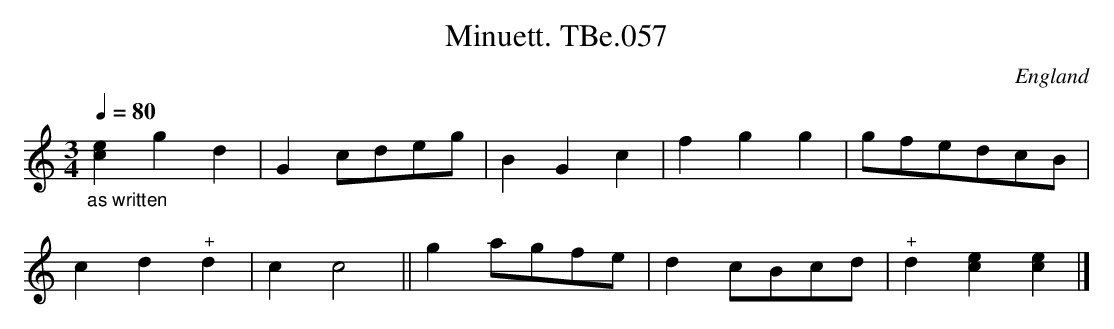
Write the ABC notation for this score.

X:1
T:Minuett. TBe.057
M:3/4
L:1/4
Q:1/4=80
O:England
K:C major
"_as written"[ec] gd | G c/d/e/g/ | BGc | fgg | g/f/e/d/c/B/ |!
cd"^+"d | c c2 ||\
g a/g/f/e/ | d c/B/c/d/ | "^+"d [ec] [ec] |]
